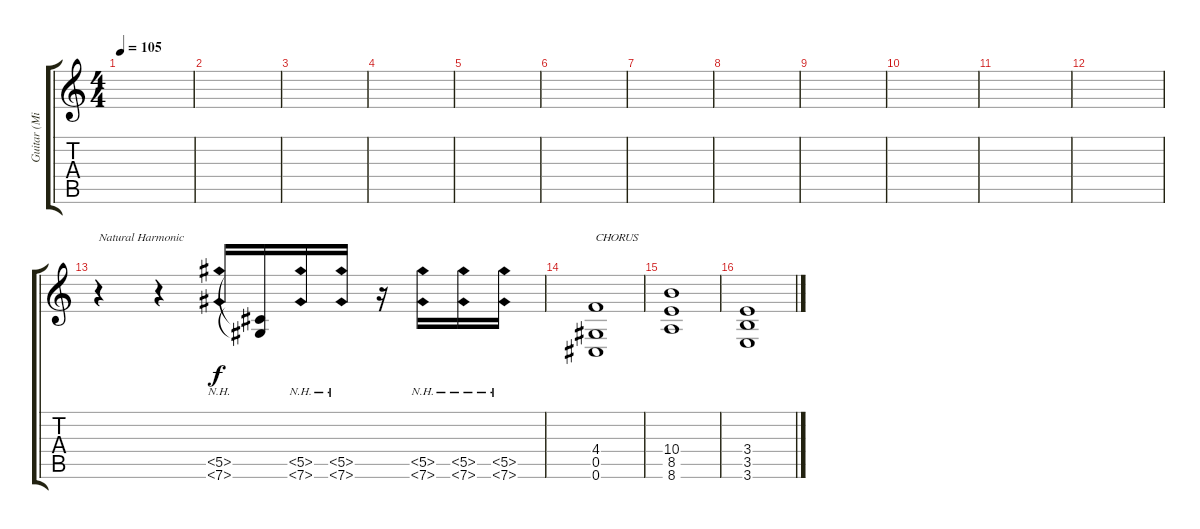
\track ("Guitar (Mike Shinoda)" "Guitar (Mi") {instrument distortionguitar}
\staff {score tabs}
\tuning (Eb4 Bb3 Gb3 Db3 Ab2 Db2) {hide}
\ts (4 4)
\tempo 105
\clef g2
\ks c
|
|
|
|
|
|
|
|
|
|
|
|
r.4{txt "Natural Harmonic"} r.4 (5.5{nh} 7.6{nh}).16 (5.5{t} 7.6{t}).16 (5.5{nh} 7.6{nh}).16 (5.5{nh} 7.6{nh}).16 r.16 (5.5{nh} 7.6{nh}).16 (5.5{nh} 7.6{nh}).16 (5.5{nh} 7.6{nh}).16 |
(4.4 0.5 0.6).1{txt "CHORUS"} |
(10.4 8.5 8.6).1 |
(3.4 3.5 3.6).1
